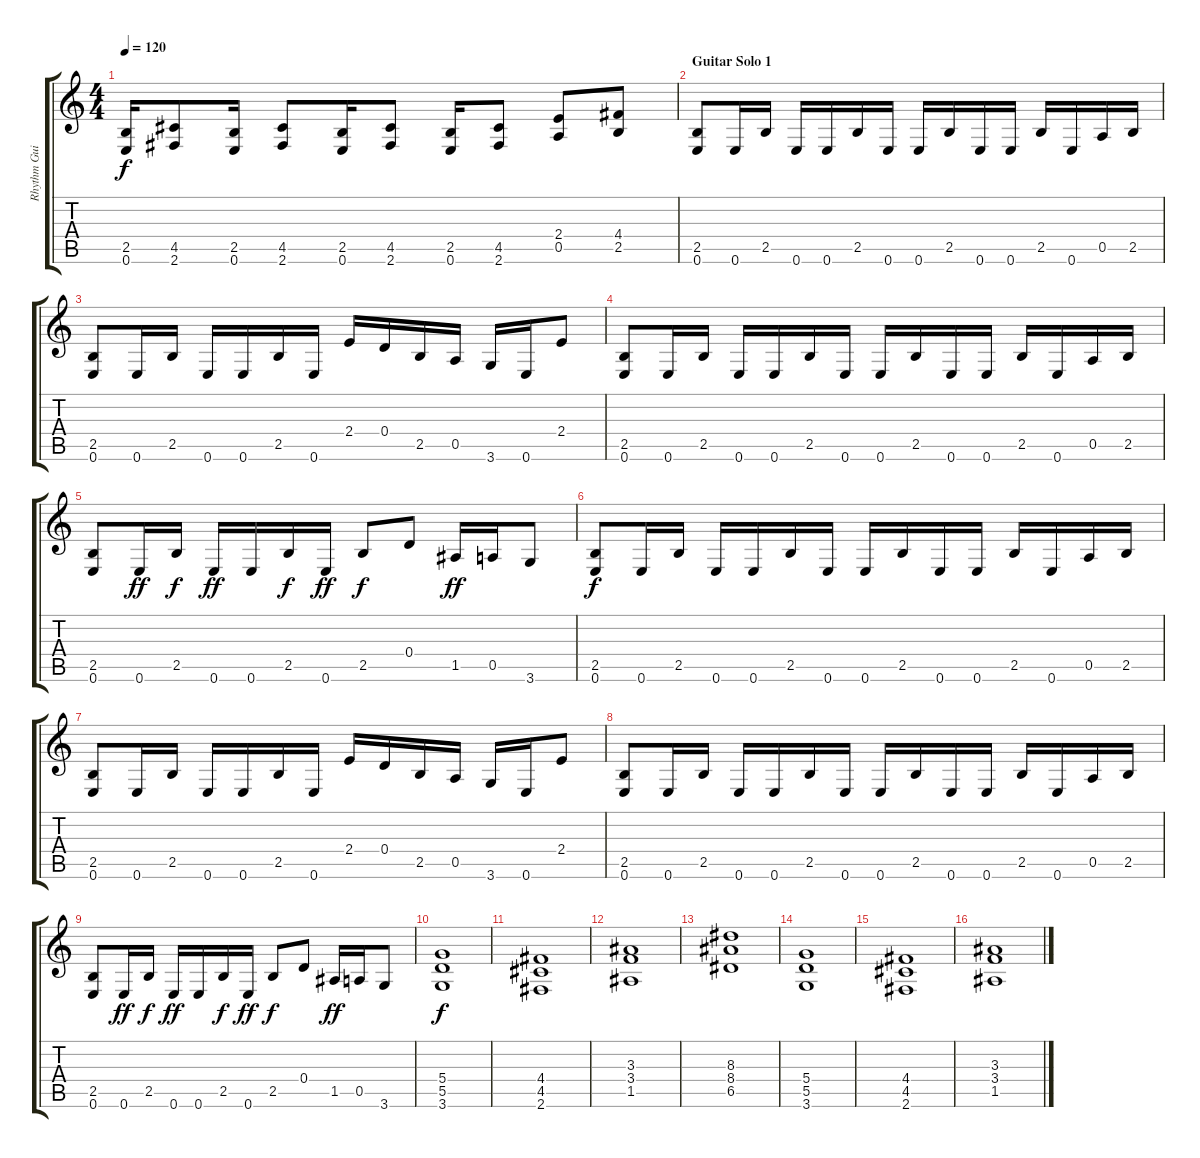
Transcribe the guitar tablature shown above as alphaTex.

\track ("Rhythm Guitar 1" "Rhythm Gui") {instrument distortionguitar}
\staff {score tabs}
\tuning (E4 B3 G3 D3 A2 E2) {hide}
\ts (4 4)
\tempo 120
\clef g2
\ks c
(2.5 0.6).16{dy f} (4.5 2.6).8 (2.5 0.6).16 (4.5 2.6).8 (2.5 0.6).16 (4.5 2.6).8 (2.5 0.6).16 (4.5 2.6).8 (2.4 0.5).8 (4.4 2.5).8 |
\section ("" "Guitar Solo 1")
(2.5 0.6).8 0.6.16 2.5.16 0.6.16 0.6.16 2.5.16 0.6.16 0.6.16 2.5.16 0.6.16 0.6.16 2.5.16 0.6.16 0.5.16 2.5.16 |
(2.5 0.6).8 0.6.16 2.5.16 0.6.16 0.6.16 2.5.16 0.6.16 2.4.16 0.4.16 2.5.16 0.5.16 3.6.16 0.6.16 2.4.8 |
(2.5 0.6).8 0.6.16 2.5.16 0.6.16 0.6.16 2.5.16 0.6.16 0.6.16 2.5.16 0.6.16 0.6.16 2.5.16 0.6.16 0.5.16 2.5.16 |
(2.5 0.6).8 0.6.16{dy ff} 2.5.16{dy f} 0.6.16{dy ff} 0.6.16 2.5.16{dy f} 0.6.16{dy ff} 2.5.8{dy f} 0.4.8 1.5.16{dy ff} 0.5.16 3.6.8 |
(2.5 0.6).8{dy f} 0.6.16 2.5.16 0.6.16 0.6.16 2.5.16 0.6.16 0.6.16 2.5.16 0.6.16 0.6.16 2.5.16 0.6.16 0.5.16 2.5.16 |
(2.5 0.6).8 0.6.16 2.5.16 0.6.16 0.6.16 2.5.16 0.6.16 2.4.16 0.4.16 2.5.16 0.5.16 3.6.16 0.6.16 2.4.8 |
(2.5 0.6).8 0.6.16 2.5.16 0.6.16 0.6.16 2.5.16 0.6.16 0.6.16 2.5.16 0.6.16 0.6.16 2.5.16 0.6.16 0.5.16 2.5.16 |
(2.5 0.6).8 0.6.16{dy ff} 2.5.16{dy f} 0.6.16{dy ff} 0.6.16 2.5.16{dy f} 0.6.16{dy ff} 2.5.8{dy f} 0.4.8 1.5.16{dy ff} 0.5.16 3.6.8 |
(5.4 5.5 3.6).1{dy f} |
(4.4 4.5 2.6).1 |
(3.3 3.4 1.5).1 |
(8.3 8.4 6.5).1 |
(5.4 5.5 3.6).1 |
(4.4 4.5 2.6).1 |
(3.3 3.4 1.5).1
